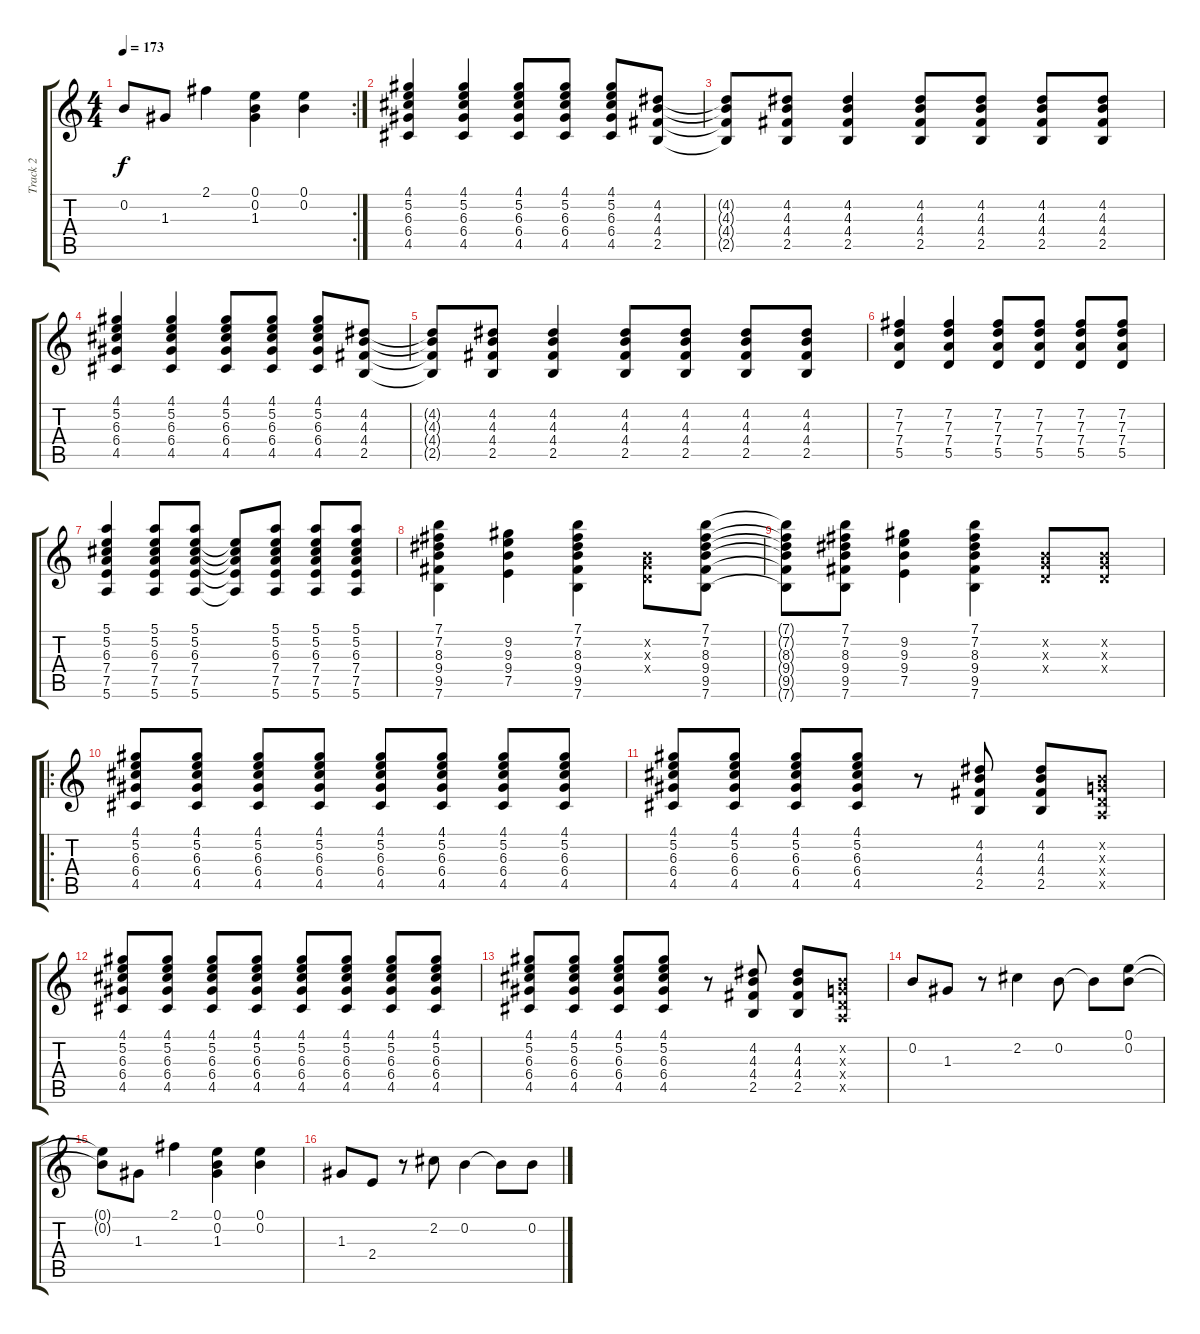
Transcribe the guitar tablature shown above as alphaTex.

\track ("Track 2" "Track 2") {instrument overdrivenguitar}
\staff {score tabs}
\tuning (E4 B3 G3 D3 A2 E2) {hide}
\rc 2
\ts (4 4)
\tempo 173
\clef g2
\ks c
0.2{t}.8{dy f} 1.3.8 2.1.4 (0.1 0.2 1.3).4 (0.1 0.2).4 |
(4.1 5.2 6.3 6.4 4.5).4 (4.1 5.2 6.3 6.4 4.5).4 (4.1 5.2 6.3 6.4 4.5).8 (4.1 5.2 6.3 6.4 4.5).8 (4.1 5.2 6.3 6.4 4.5).8 (4.2 4.3 4.4 2.5).8 |
(4.2{t} 4.3{t} 4.4{t} 2.5{t}).8 (4.2 4.3 4.4 2.5).8 (4.2 4.3 4.4 2.5).4 (4.2 4.3 4.4 2.5).8 (4.2 4.3 4.4 2.5).8 (4.2 4.3 4.4 2.5).8 (4.2 4.3 4.4 2.5).8 |
(4.1 5.2 6.3 6.4 4.5).4 (4.1 5.2 6.3 6.4 4.5).4 (4.1 5.2 6.3 6.4 4.5).8 (4.1 5.2 6.3 6.4 4.5).8 (4.1 5.2 6.3 6.4 4.5).8 (4.2 4.3 4.4 2.5).8 |
(4.2{t} 4.3{t} 4.4{t} 2.5{t}).8 (4.2 4.3 4.4 2.5).8 (4.2 4.3 4.4 2.5).4 (4.2 4.3 4.4 2.5).8 (4.2 4.3 4.4 2.5).8 (4.2 4.3 4.4 2.5).8 (4.2 4.3 4.4 2.5).8 |
(7.2 7.3 7.4 5.5).4 (7.2 7.3 7.4 5.5).4 (7.2 7.3 7.4 5.5).8 (7.2 7.3 7.4 5.5).8 (7.2 7.3 7.4 5.5).8 (7.2 7.3 7.4 5.5).8 |
(5.1 5.2 6.3 7.4 7.5 5.6).4 (5.1 5.2 6.3 7.4 7.5 5.6).8 (5.1 5.2 6.3 7.4 7.5 5.6).8 (5.2{t} 6.3{t} 7.4{t} 7.5{t} 5.6{t}).8 (5.1 5.2 6.3 7.4 7.5 5.6).8 (5.1 5.2 6.3 7.4 7.5 5.6).8 (5.1 5.2 6.3 7.4 7.5 5.6).8 |
(7.1 7.2 8.3 9.4 9.5 7.6).4 (9.2 9.3 9.4 7.5).4 (7.1 7.2 8.3 9.4 9.5 7.6).4 (0.2{x} 0.3{x} 0.4{x}).8 (7.1 7.2 8.3 9.4 9.5 7.6).8 |
(7.1{t} 7.2{t} 8.3{t} 9.4{t} 9.5{t} 7.6{t}).8 (7.1 7.2 8.3 9.4 9.5 7.6).8 (9.2 9.3 9.4 7.5).4 (7.1 7.2 8.3 9.4 9.5 7.6).4 (0.2{x} 0.3{x} 0.4{x}).8 (0.2{x} 0.3{x} 0.4{x}).8 |
\ro
(4.1 5.2 6.3 6.4 4.5).8 (4.1 5.2 6.3 6.4 4.5).8 (4.1 5.2 6.3 6.4 4.5).8 (4.1 5.2 6.3 6.4 4.5).8 (4.1 5.2 6.3 6.4 4.5).8 (4.1 5.2 6.3 6.4 4.5).8 (4.1 5.2 6.3 6.4 4.5).8 (4.1 5.2 6.3 6.4 4.5).8 |
(4.1 5.2 6.3 6.4 4.5).8 (4.1 5.2 6.3 6.4 4.5).8 (4.1 5.2 6.3 6.4 4.5).8 (4.1 5.2 6.3 6.4 4.5).8 r.8 (4.2 4.3 4.4 2.5).8 (4.2 4.3 4.4 2.5).8 (0.2{x} 0.3{x} 0.4{x} 0.5{x}).8 |
(4.1 5.2 6.3 6.4 4.5).8 (4.1 5.2 6.3 6.4 4.5).8 (4.1 5.2 6.3 6.4 4.5).8 (4.1 5.2 6.3 6.4 4.5).8 (4.1 5.2 6.3 6.4 4.5).8 (4.1 5.2 6.3 6.4 4.5).8 (4.1 5.2 6.3 6.4 4.5).8 (4.1 5.2 6.3 6.4 4.5).8 |
(4.1 5.2 6.3 6.4 4.5).8 (4.1 5.2 6.3 6.4 4.5).8 (4.1 5.2 6.3 6.4 4.5).8 (4.1 5.2 6.3 6.4 4.5).8 r.8 (4.2 4.3 4.4 2.5).8 (4.2 4.3 4.4 2.5).8 (0.2{x} 0.3{x} 0.4{x} 0.5{x}).8 |
0.2.8 1.3.8 r.8 2.2.4 0.2.8 0.2{t}.8 (0.1 0.2).8 |
(0.1{t} 0.2{t}).8 1.3.8 2.1.4 (0.1 0.2 1.3).4 (0.1 0.2).4 |
1.3.8 2.4.8 r.8 2.2.8 0.2.4 0.2{t}.8 0.2.8
